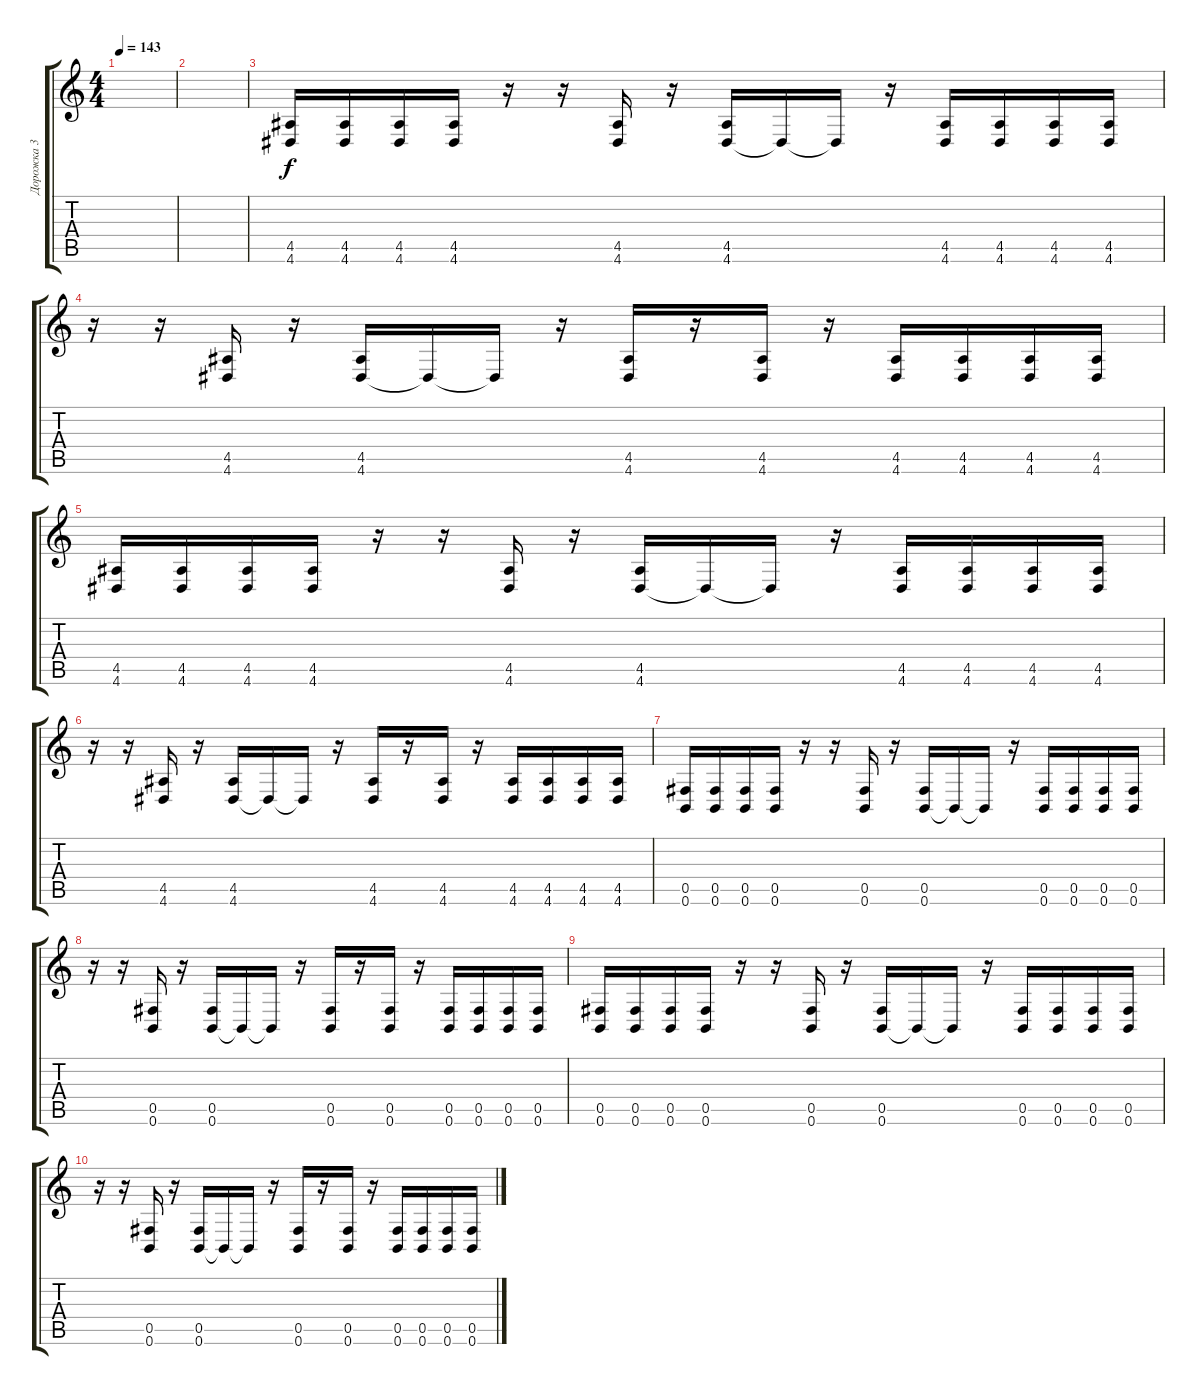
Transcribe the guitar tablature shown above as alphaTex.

\track ("Дорожка 3" "Дорожка 3") {instrument distortionguitar}
\staff {score tabs}
\tuning (Db4 Ab3 E3 B2 Gb2 B1) {hide}
\ts (4 4)
\tempo 143
\clef g2
\ks c
|
|
(4.5 4.6).16 (4.5 4.6).16 (4.5 4.6).16 (4.5 4.6).16 r.16 r.16 (4.5 4.6).16 r.16 (4.5 4.6).16 4.6{t}.16 4.6{t}.16 r.16 (4.5 4.6).16 (4.5 4.6).16 (4.5 4.6).16 (4.5 4.6).16 |
r.16 r.16 (4.5 4.6).16 r.16 (4.5 4.6).16 4.6{t}.16 4.6{t}.16 r.16 (4.5 4.6).16 r.16 (4.5 4.6).16 r.16 (4.5 4.6).16 (4.5 4.6).16 (4.5 4.6).16 (4.5 4.6).16 |
(4.5 4.6).16 (4.5 4.6).16 (4.5 4.6).16 (4.5 4.6).16 r.16 r.16 (4.5 4.6).16 r.16 (4.5 4.6).16 4.6{t}.16 4.6{t}.16 r.16 (4.5 4.6).16 (4.5 4.6).16 (4.5 4.6).16 (4.5 4.6).16 |
r.16 r.16 (4.5 4.6).16 r.16 (4.5 4.6).16 4.6{t}.16 4.6{t}.16 r.16 (4.5 4.6).16 r.16 (4.5 4.6).16 r.16 (4.5 4.6).16 (4.5 4.6).16 (4.5 4.6).16 (4.5 4.6).16 |
(0.5 0.6).16 (0.5 0.6).16 (0.5 0.6).16 (0.5 0.6).16 r.16 r.16 (0.5 0.6).16 r.16 (0.5 0.6).16 0.6{t}.16 0.6{t}.16 r.16 (0.5 0.6).16 (0.5 0.6).16 (0.5 0.6).16 (0.5 0.6).16 |
r.16 r.16 (0.5 0.6).16 r.16 (0.5 0.6).16 0.6{t}.16 0.6{t}.16 r.16 (0.5 0.6).16 r.16 (0.5 0.6).16 r.16 (0.5 0.6).16 (0.5 0.6).16 (0.5 0.6).16 (0.5 0.6).16 |
(0.5 0.6).16 (0.5 0.6).16 (0.5 0.6).16 (0.5 0.6).16 r.16 r.16 (0.5 0.6).16 r.16 (0.5 0.6).16 0.6{t}.16 0.6{t}.16 r.16 (0.5 0.6).16 (0.5 0.6).16 (0.5 0.6).16 (0.5 0.6).16 |
r.16 r.16 (0.5 0.6).16 r.16 (0.5 0.6).16 0.6{t}.16 0.6{t}.16 r.16 (0.5 0.6).16 r.16 (0.5 0.6).16 r.16 (0.5 0.6).16 (0.5 0.6).16 (0.5 0.6).16 (0.5 0.6).16
